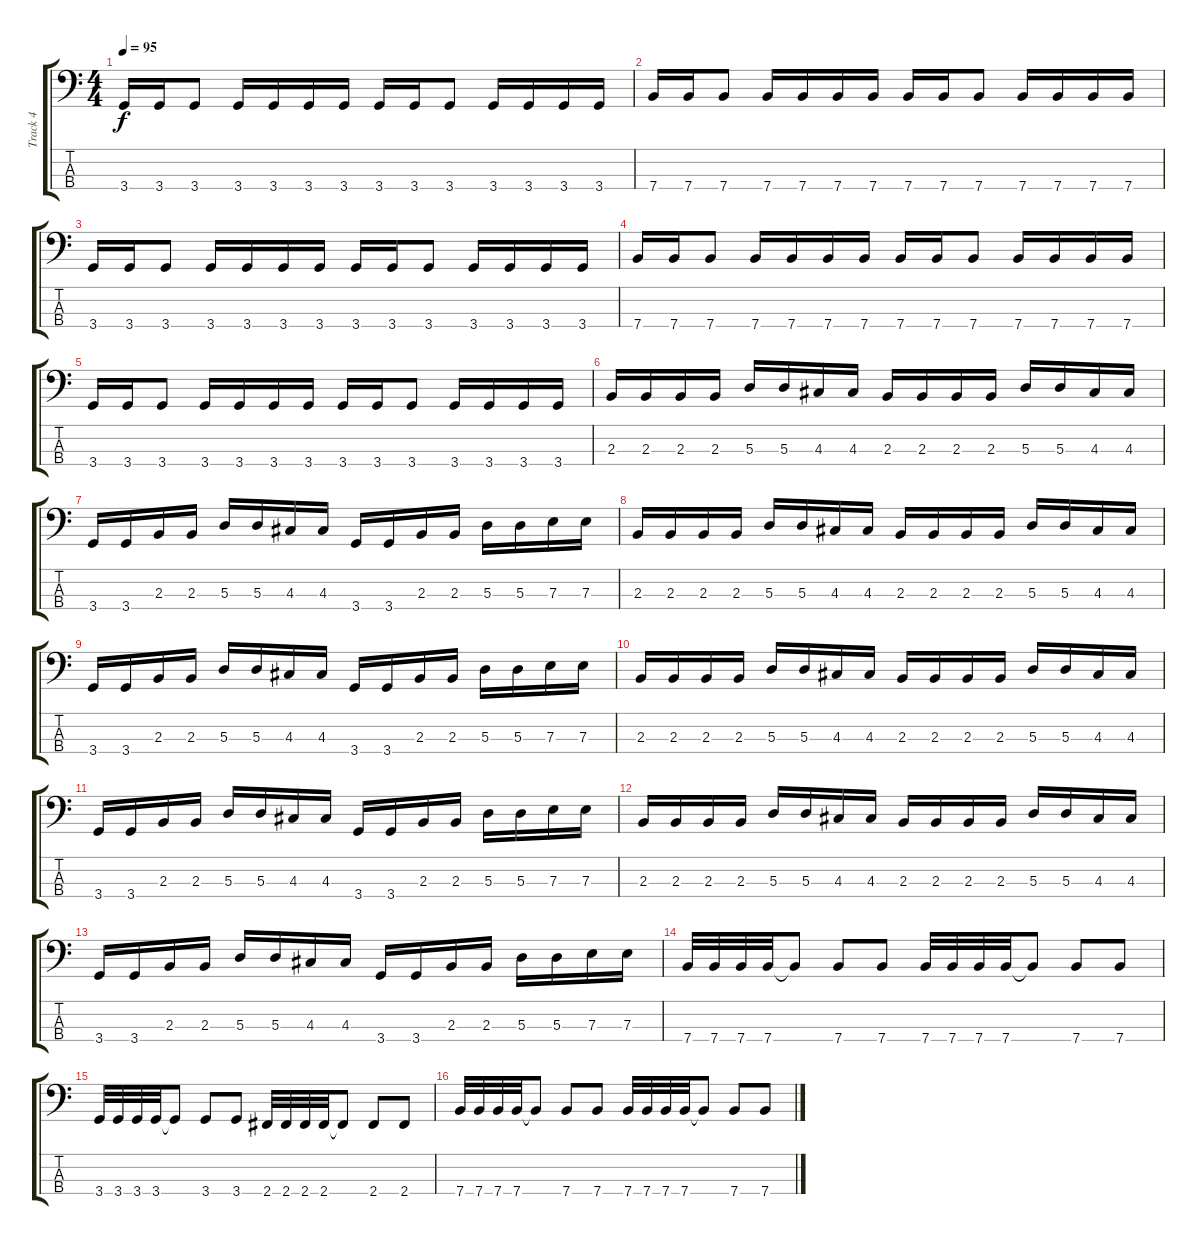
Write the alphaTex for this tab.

\track ("Track 4" "Track 4") {instrument electricbassfinger}
\staff {score tabs}
\tuning (G2 D2 A1 E1) {hide}
\ts (4 4)
\tempo 95
\clef f4
\ks c
3.4.16{dy f} 3.4.16 3.4.8 3.4.16 3.4.16 3.4.16 3.4.16 3.4.16 3.4.16 3.4.8 3.4.16 3.4.16 3.4.16 3.4.16 |
7.4.16 7.4.16 7.4.8 7.4.16 7.4.16 7.4.16 7.4.16 7.4.16 7.4.16 7.4.8 7.4.16 7.4.16 7.4.16 7.4.16 |
3.4.16 3.4.16 3.4.8 3.4.16 3.4.16 3.4.16 3.4.16 3.4.16 3.4.16 3.4.8 3.4.16 3.4.16 3.4.16 3.4.16 |
7.4.16 7.4.16 7.4.8 7.4.16 7.4.16 7.4.16 7.4.16 7.4.16 7.4.16 7.4.8 7.4.16 7.4.16 7.4.16 7.4.16 |
3.4.16 3.4.16 3.4.8 3.4.16 3.4.16 3.4.16 3.4.16 3.4.16 3.4.16 3.4.8 3.4.16 3.4.16 3.4.16 3.4.16 |
2.3.16 2.3.16 2.3.16 2.3.16 5.3.16 5.3.16 4.3.16 4.3.16 2.3.16 2.3.16 2.3.16 2.3.16 5.3.16 5.3.16 4.3.16 4.3.16 |
3.4.16 3.4.16 2.3.16 2.3.16 5.3.16 5.3.16 4.3.16 4.3.16 3.4.16 3.4.16 2.3.16 2.3.16 5.3.16 5.3.16 7.3.16 7.3.16 |
2.3.16 2.3.16 2.3.16 2.3.16 5.3.16 5.3.16 4.3.16 4.3.16 2.3.16 2.3.16 2.3.16 2.3.16 5.3.16 5.3.16 4.3.16 4.3.16 |
3.4.16 3.4.16 2.3.16 2.3.16 5.3.16 5.3.16 4.3.16 4.3.16 3.4.16 3.4.16 2.3.16 2.3.16 5.3.16 5.3.16 7.3.16 7.3.16 |
2.3.16 2.3.16 2.3.16 2.3.16 5.3.16 5.3.16 4.3.16 4.3.16 2.3.16 2.3.16 2.3.16 2.3.16 5.3.16 5.3.16 4.3.16 4.3.16 |
3.4.16 3.4.16 2.3.16 2.3.16 5.3.16 5.3.16 4.3.16 4.3.16 3.4.16 3.4.16 2.3.16 2.3.16 5.3.16 5.3.16 7.3.16 7.3.16 |
2.3.16 2.3.16 2.3.16 2.3.16 5.3.16 5.3.16 4.3.16 4.3.16 2.3.16 2.3.16 2.3.16 2.3.16 5.3.16 5.3.16 4.3.16 4.3.16 |
3.4.16 3.4.16 2.3.16 2.3.16 5.3.16 5.3.16 4.3.16 4.3.16 3.4.16 3.4.16 2.3.16 2.3.16 5.3.16 5.3.16 7.3.16 7.3.16 |
7.4.32 7.4.32 7.4.32 7.4.32 7.4{t}.8 7.4.8 7.4.8 7.4.32 7.4.32 7.4.32 7.4.32 7.4{t}.8 7.4.8 7.4.8 |
3.4.32 3.4.32 3.4.32 3.4.32 3.4{t}.8 3.4.8 3.4.8 2.4.32 2.4.32 2.4.32 2.4.32 2.4{t}.8 2.4.8 2.4.8 |
7.4.32 7.4.32 7.4.32 7.4.32 7.4{t}.8 7.4.8 7.4.8 7.4.32 7.4.32 7.4.32 7.4.32 7.4{t}.8 7.4.8 7.4.8
